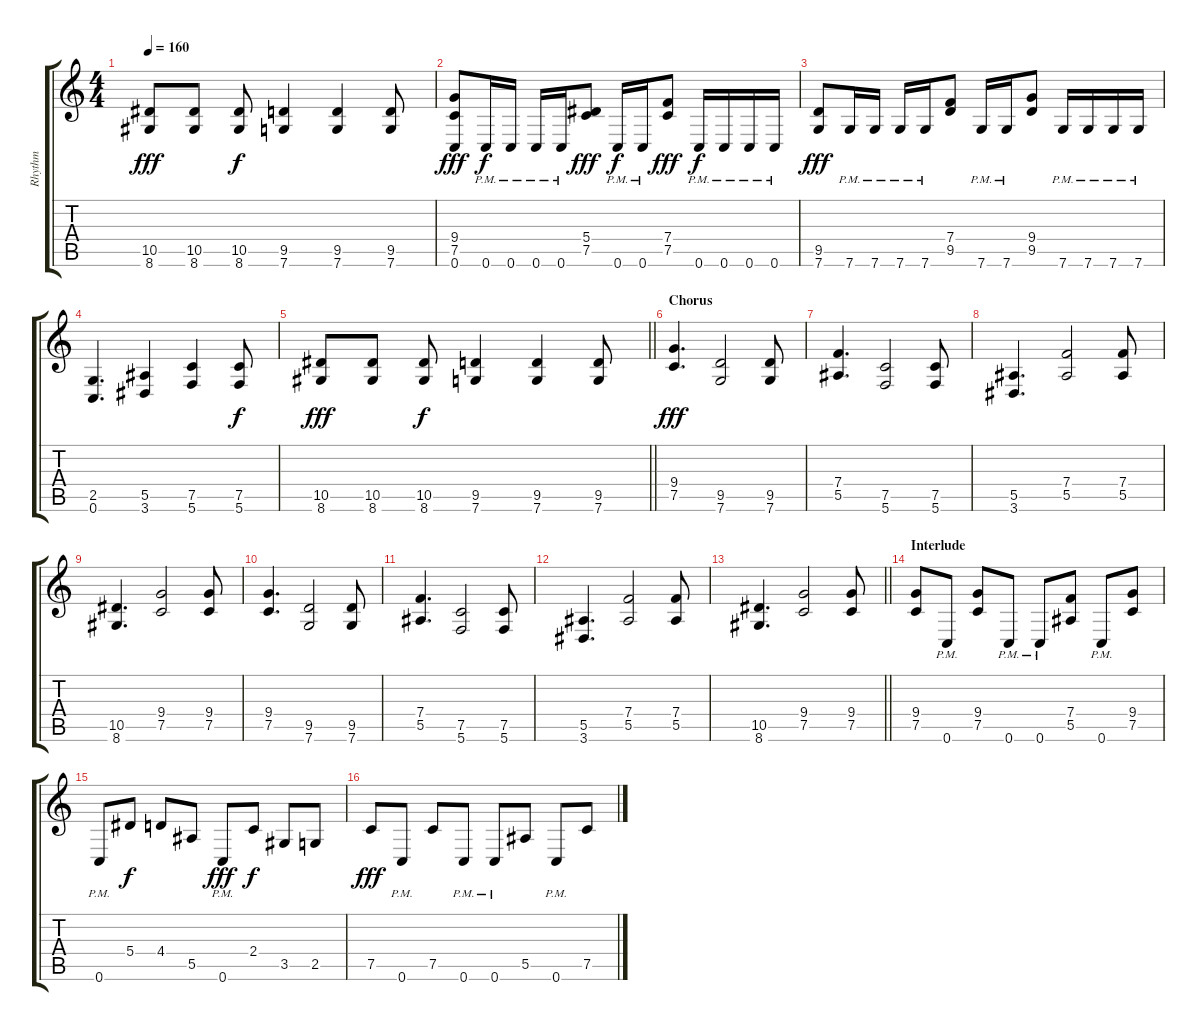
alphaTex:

\track ("Rhythm" "Rhythm") {instrument distortionguitar}
\staff {score tabs}
\tuning (C4 G3 Eb3 Bb2 F2 C2) {hide}
\ts (4 4)
\tempo 160
\clef g2
\ks c
(10.5 8.6).8{dy fff} (10.5 8.6).8 (10.5 8.6).8{dy f} (9.5 7.6).4 (9.5 7.6).4 (9.5 7.6).8 |
(9.4 7.5 0.6).8{dy fff} 0.6{pm}.16{dy f} 0.6{pm}.16 0.6{pm}.16 0.6{pm}.16 (5.4 7.5).8{dy fff} 0.6{pm}.16{dy f} 0.6{pm}.16 (7.4 7.5).8{dy fff} 0.6{pm}.16{dy f} 0.6{pm}.16 0.6{pm}.16 0.6{pm}.16 |
(9.5 7.6).8{dy fff} 7.6{pm}.16 7.6{pm}.16 7.6{pm}.16 7.6{pm}.16 (7.4 9.5).8 7.6{pm}.16 7.6{pm}.16 (9.4 9.5).8 7.6{pm}.16 7.6{pm}.16 7.6{pm}.16 7.6{pm}.16 |
(2.5 0.6).4{d} (5.5 3.6).4 (7.5 5.6).4 (7.5 5.6).8{dy f} |
\barLineRight lightlight
(10.5 8.6).8{dy fff} (10.5 8.6).8 (10.5 8.6).8{dy f} (9.5 7.6).4 (9.5 7.6).4 (9.5 7.6).8 |
\section ("" "Chorus")
(9.4 7.5).4{d dy fff} (9.5 7.6).2 (9.5 7.6).8 |
(7.4 5.5).4{d} (7.5 5.6).2 (7.5 5.6).8 |
(5.5 3.6).4{d} (7.4 5.5).2 (7.4 5.5).8 |
(10.5 8.6).4{d} (9.4 7.5).2 (9.4 7.5).8 |
(9.4 7.5).4{d} (9.5 7.6).2 (9.5 7.6).8 |
(7.4 5.5).4{d} (7.5 5.6).2 (7.5 5.6).8 |
(5.5 3.6).4{d} (7.4 5.5).2 (7.4 5.5).8 |
\barLineRight lightlight
(10.5 8.6).4{d} (9.4 7.5).2 (9.4 7.5).8 |
\section ("" "Interlude")
(9.4 7.5).8 0.6{pm}.8 (9.4 7.5).8 0.6{pm}.8 0.6{pm}.8 (7.4 5.5).8 0.6{pm}.8 (9.4 7.5).8 |
0.6{pm}.8 5.4.8{dy f} 4.4.8 5.5.8 0.6{pm}.8{dy fff} 2.4.8{dy f} 3.5.8 2.5.8 |
7.5.8{dy fff} 0.6{pm}.8 7.5.8 0.6{pm}.8 0.6{pm}.8 5.5.8 0.6{pm}.8 7.5.8
